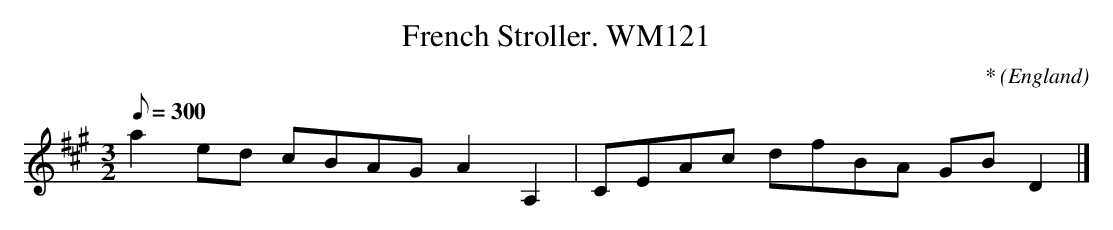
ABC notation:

X:1
T:French Stroller. WM121
M:3/2
L:1/8
Q:300
C:*
O:England
W:
K:A
a2e-d cBAGA2A,2|CEAc dfBA GBD2|]
